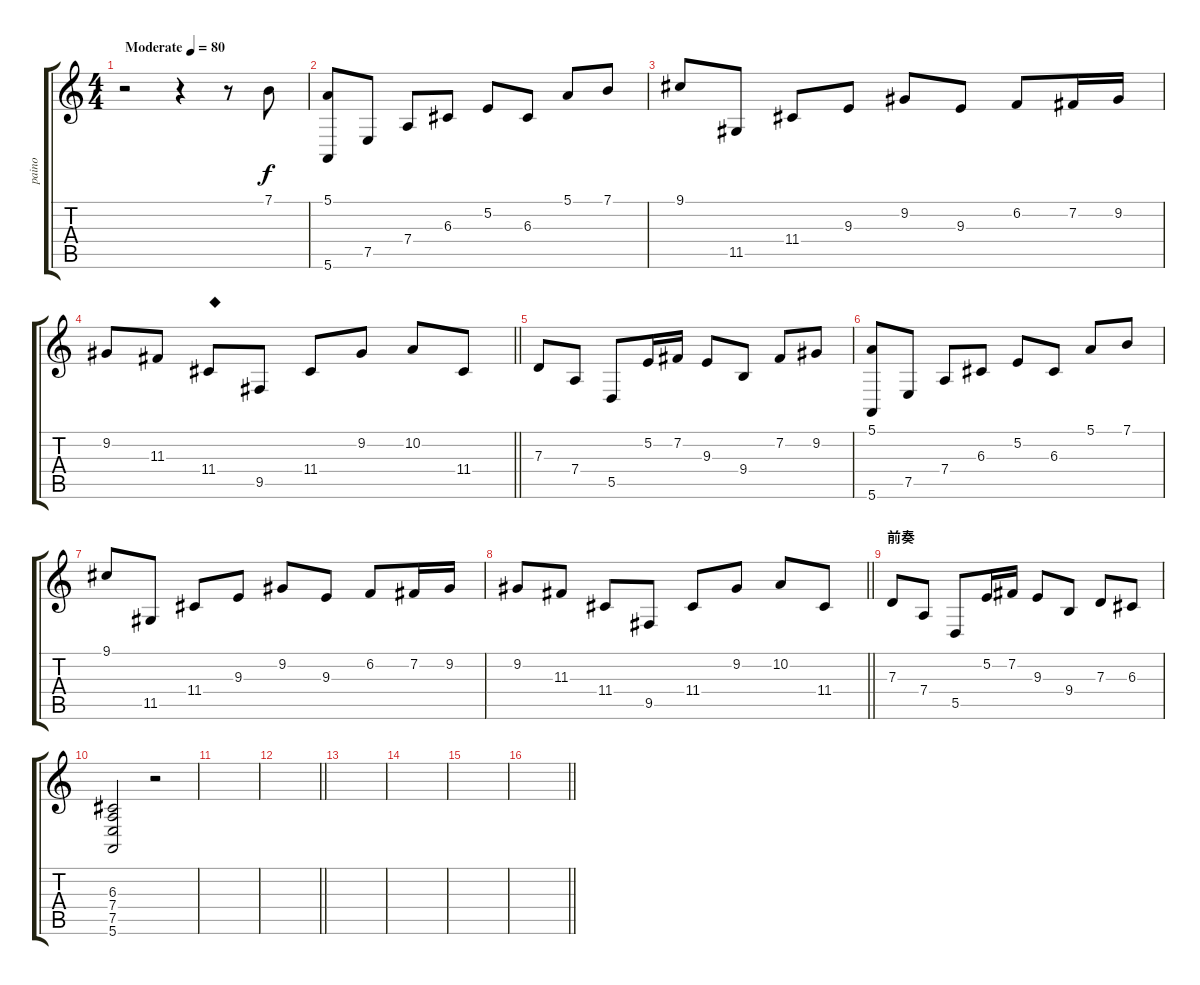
\track ("paino" "paino") {instrument electricgrandpiano}
\staff {score tabs}
\tuning (E4 B3 G3 D3 A2 E2) {hide}
\ts (4 4)
\tempo (80 "Moderate")
\clef g2
\ks c
r.2{dy f instrument electricgrandpiano} r.4 r.8 7.1.8 |
(5.1 5.6).8 7.5.8 7.4.8 6.3.8 5.2.8 6.3.8 5.1.8 7.1.8 |
9.1.8 11.5.8 11.4.8 9.3.8 9.2.8 9.3.8 6.2.8 7.2.16 9.2.16 |
\barLineRight lightlight
9.2.8 11.3.8 11.4.8{txt "◆"} 9.5.8 11.4.8 9.2.8 10.2.8 11.4.8 |
7.3.8 7.4.8 5.5.8 5.2.16 7.2.16 9.3.8 9.4.8 7.2.8 9.2.8 |
(5.1 5.6).8 7.5.8 7.4.8 6.3.8 5.2.8 6.3.8 5.1.8 7.1.8 |
9.1.8 11.5.8 11.4.8 9.3.8 9.2.8 9.3.8 6.2.8 7.2.16 9.2.16 |
\barLineRight lightlight
9.2.8 11.3.8 11.4.8 9.5.8 11.4.8 9.2.8 10.2.8 11.4.8 |
\section ("" "前奏")
7.3.8 7.4.8 5.5.8 5.2.16 7.2.16 9.3.8 9.4.8 7.3.8 6.3.8 |
(6.3 7.4 7.5 5.6).2 r.2 |
|
\barLineRight lightlight
|
|
|
|
\barLineRight lightlight
